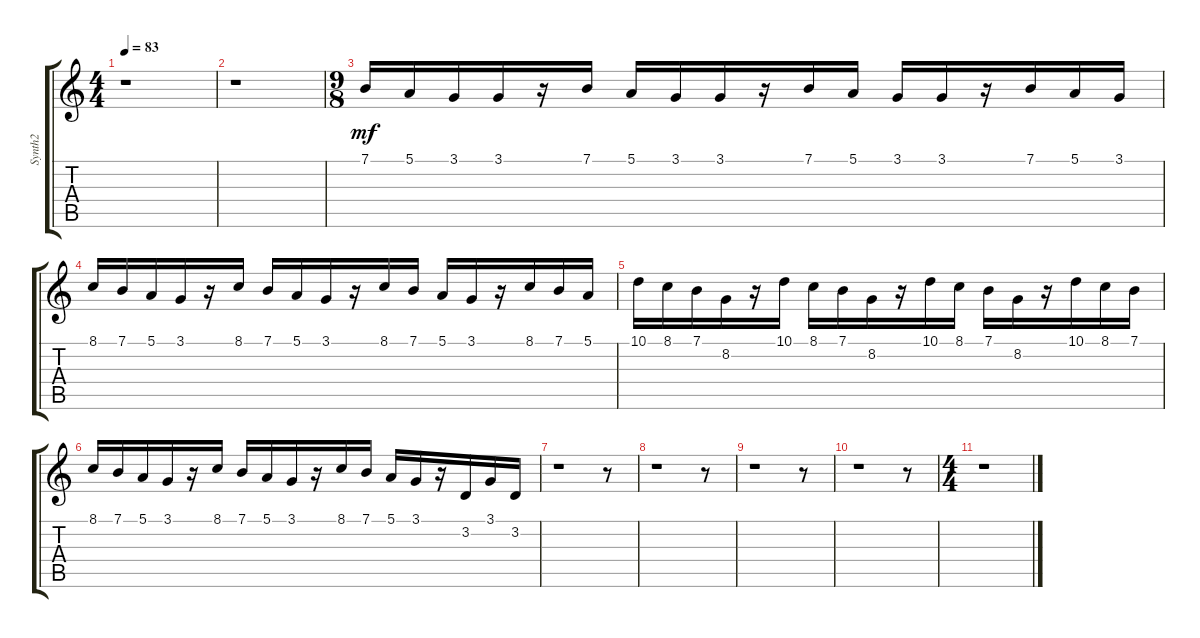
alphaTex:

\track ("Synth2" "Synth2") {instrument lead4chiff}
\staff {score tabs}
\tuning (E4 B3 G3 D3 A2 E2) {hide}
\ts (4 4)
\tempo 83
\clef g2
\ks c
r.1{dy mf} |
r.1 |
\ts (9 8)
7.1.16 5.1.16 3.1.16 3.1.16 r.16 7.1.16 5.1.16 3.1.16 3.1.16 r.16 7.1.16 5.1.16 3.1.16 3.1.16 r.16 7.1.16 5.1.16 3.1.16 |
8.1.16 7.1.16 5.1.16 3.1.16 r.16 8.1.16 7.1.16 5.1.16 3.1.16 r.16 8.1.16 7.1.16 5.1.16 3.1.16 r.16 8.1.16 7.1.16 5.1.16 |
10.1.16 8.1.16 7.1.16 8.2.16 r.16 10.1.16 8.1.16 7.1.16 8.2.16 r.16 10.1.16 8.1.16 7.1.16 8.2.16 r.16 10.1.16 8.1.16 7.1.16 |
8.1.16 7.1.16 5.1.16 3.1.16 r.16 8.1.16 7.1.16 5.1.16 3.1.16 r.16 8.1.16 7.1.16 5.1.16 3.1.16 r.16 3.2.16 3.1.16 3.2.16 |
r.1 r.8 |
r.1 r.8 |
r.1 r.8 |
r.1 r.8 |
\ts (4 4)
r.1
